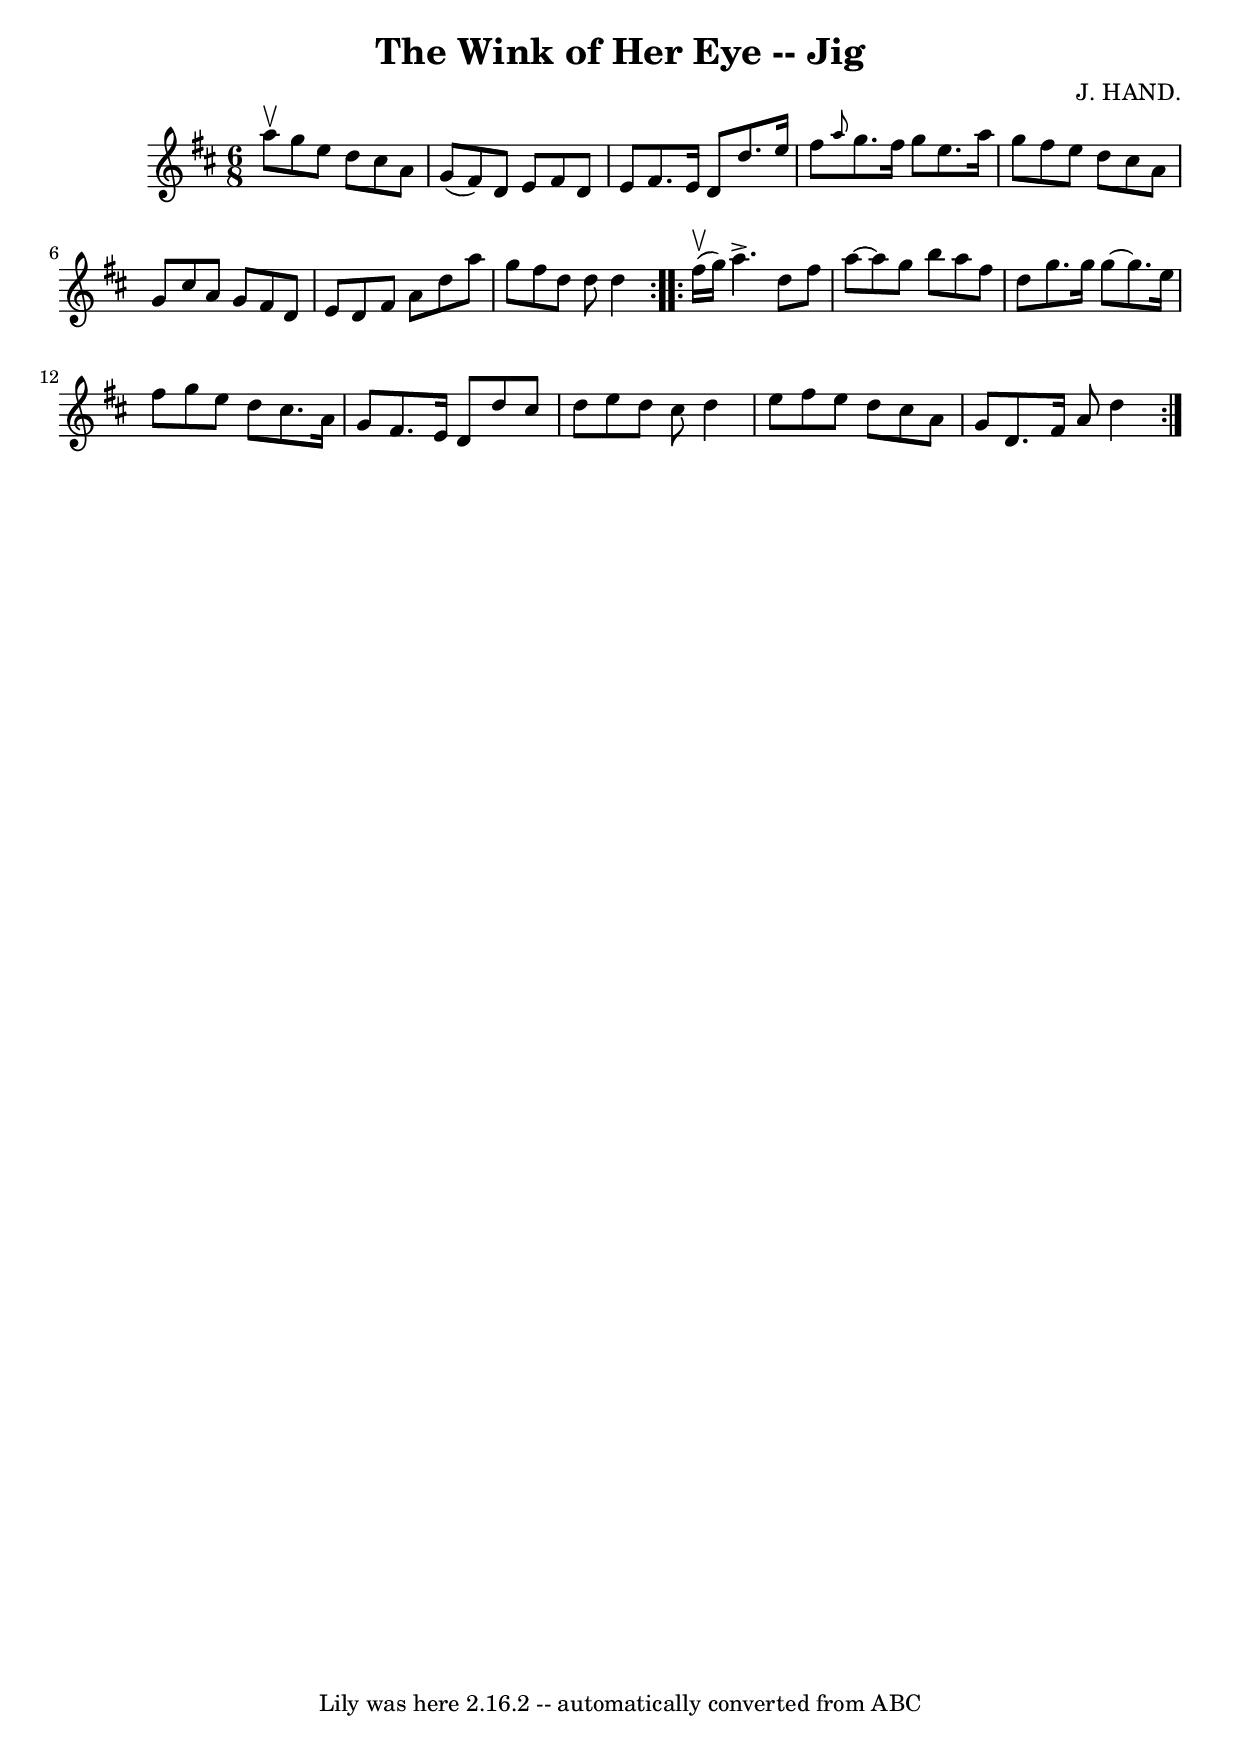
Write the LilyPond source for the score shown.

\version "2.7.40"
\include "Mammoth.ily"
\header {
	%% book = "Ryan's Mammoth Collection"
	composer = "J. HAND."
	crossRefNumber = "1"
	footnotes = "\\\\85 437"
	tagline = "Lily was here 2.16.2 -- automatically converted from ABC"
	title = "The Wink of Her Eye -- Jig"
}
voicedefault =  {
\set Score.defaultBarType = "empty"

\repeat volta 2 {
\time 6/8 \key d \major a''8^\upbow |
 g''8 e''8 d''8    
cis''8 a'8 g'8 (|
 fis'8) d'8 e'8 fis'8 d'8    
e'8    |
 fis'8. e'16 d'8 d''8. e''16 fis''8    |
 
\grace { a''8  } g''8. fis''16 g''8 e''8. a''16 g''8    
|
 fis''8 e''8 d''8 cis''8 a'8 g'8    |
   
cis''8 a'8 g'8 fis'8 d'8 e'8    |
 d'8 fis'8 a'8   
 d''8 a''8 g''8    |
 fis''8 d''8 d''8 d''4  }     
\repeat volta 2 { fis''16^\upbow(g''16) |
 a''4.^\accent   
d''8 fis''8 a''8   ~    |
 a''8 g''8 b''8 a''8 fis''8 
 d''8    |
 g''8. g''16 g''8   ~ g''8. e''16 fis''8    
|
 g''8 e''8 d''8 cis''8. a'16 g'8    |
     
fis'8. e'16 d'8 d''8 cis''8 d''8    |
 e''8 d''8    
cis''8 d''4 e''8    |
 fis''8 e''8 d''8 cis''8 a'8    
g'8    |
 d'8. fis'16 a'8 d''4  }   
}

\score{
    <<

	\context Staff="default"
	{
	    \voicedefault 
	}

    >>
	\layout {
	}
	\midi {}
}
